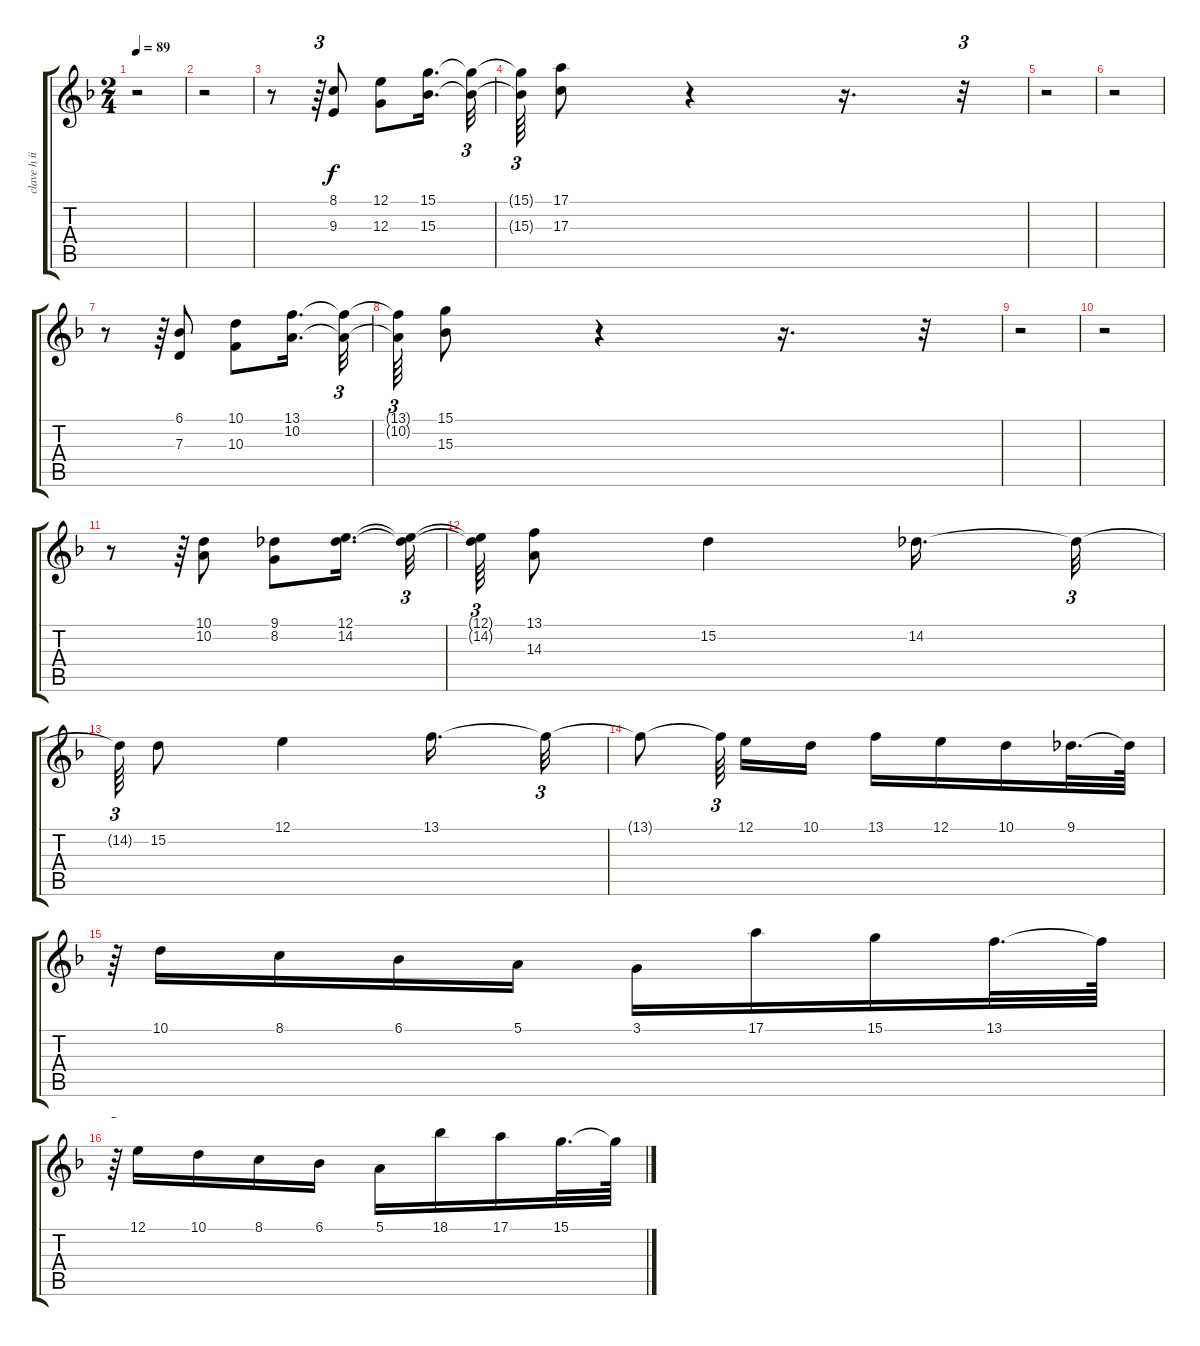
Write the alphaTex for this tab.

\track ("clave h ii" "clave h ii") {instrument harpsichord}
\staff {score tabs}
\tuning (E4 B3 G3 D3 A2 E2) {hide}
\ts (2 4)
\tempo 89
\clef g2
\ks dminor
r.2{dy f} |
r.2 |
r.8 r.64{tu (3 2)} (8.1 9.3).8 (12.1 12.3).8 (15.1 15.3).16{d} (15.1{t} 15.3{t}).32{tu (3 2)} |
(15.1{t} 15.3{t}).64{tu (3 2)} (17.1 17.3).8 r.4 r.16{d} r.32{tu (3 2)} |
r.2 |
r.2 |
r.8 r.64{tu (3 2)} (6.1 7.3).8 (10.1 10.3).8 (13.1 10.2).16{d} (13.1{t} 10.2{t}).32{tu (3 2)} |
(13.1{t} 10.2{t}).64{tu (3 2)} (15.1 15.3).8 r.4 r.16{d} r.32{tu (3 2)} |
r.2 |
r.2 |
r.8 r.64{tu (3 2)} (10.1 10.2).8 (9.1 8.2).8 (12.1 14.2).16{d} (12.1{t} 14.2{t}).32{tu (3 2)} |
(12.1{t} 14.2{t}).64{tu (3 2)} (13.1 14.3).8 15.2.4 14.2.16{d} 14.2{t}.32{tu (3 2)} |
14.2{t}.64{tu (3 2)} 15.2.8 12.1.4 13.1.16{d} 13.1{t}.32{tu (3 2)} |
13.1{t}.8 13.1{t}.64{tu (3 2)} 12.1.16 10.1.16 13.1.16 12.1.16 10.1.16 9.1.32{d} 9.1{t}.64 |
r.64{tu (3 2)} 10.1.16 8.1.16 6.1.16 5.1.16 3.1.16 17.1.16 15.1.16 13.1.32{d} 13.1{t}.64 |
r.64{tu (3 2)} 12.1.16 10.1.16 8.1.16 6.1.16 5.1.16 18.1.16 17.1.16 15.1.32{d} 15.1{t}.64
